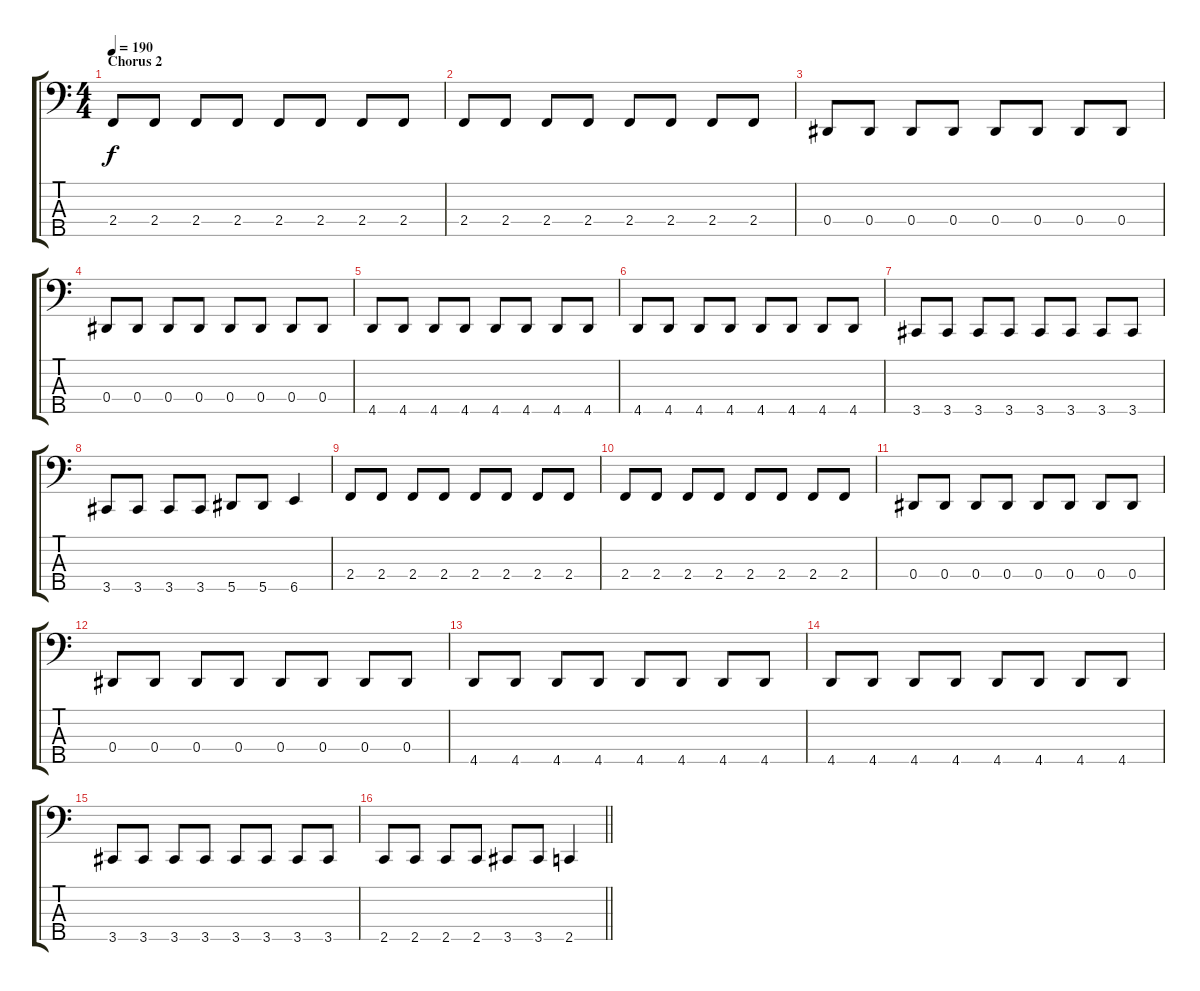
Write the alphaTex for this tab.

\track "" {instrument electricbasspick}
\staff {score tabs}
\tuning (Gb2 Db2 Ab1 Eb1 Bb0) {hide}
\ts (4 4)
\section ("" "Chorus 2")
\tempo 190
\clef f4
\ks c
2.4.8{dy f} 2.4.8 2.4.8 2.4.8 2.4.8 2.4.8 2.4.8 2.4.8 |
2.4.8 2.4.8 2.4.8 2.4.8 2.4.8 2.4.8 2.4.8 2.4.8 |
0.4.8 0.4.8 0.4.8 0.4.8 0.4.8 0.4.8 0.4.8 0.4.8 |
0.4.8 0.4.8 0.4.8 0.4.8 0.4.8 0.4.8 0.4.8 0.4.8 |
4.5.8 4.5.8 4.5.8 4.5.8 4.5.8 4.5.8 4.5.8 4.5.8 |
4.5.8 4.5.8 4.5.8 4.5.8 4.5.8 4.5.8 4.5.8 4.5.8 |
3.5.8 3.5.8 3.5.8 3.5.8 3.5.8 3.5.8 3.5.8 3.5.8 |
3.5.8 3.5.8 3.5.8 3.5.8 5.5.8 5.5.8 6.5.4 |
2.4.8 2.4.8 2.4.8 2.4.8 2.4.8 2.4.8 2.4.8 2.4.8 |
2.4.8 2.4.8 2.4.8 2.4.8 2.4.8 2.4.8 2.4.8 2.4.8 |
0.4.8 0.4.8 0.4.8 0.4.8 0.4.8 0.4.8 0.4.8 0.4.8 |
0.4.8 0.4.8 0.4.8 0.4.8 0.4.8 0.4.8 0.4.8 0.4.8 |
4.5.8 4.5.8 4.5.8 4.5.8 4.5.8 4.5.8 4.5.8 4.5.8 |
4.5.8 4.5.8 4.5.8 4.5.8 4.5.8 4.5.8 4.5.8 4.5.8 |
3.5.8 3.5.8 3.5.8 3.5.8 3.5.8 3.5.8 3.5.8 3.5.8 |
\barLineRight lightlight
2.5.8 2.5.8 2.5.8 2.5.8 3.5.8 3.5.8 2.5.4
